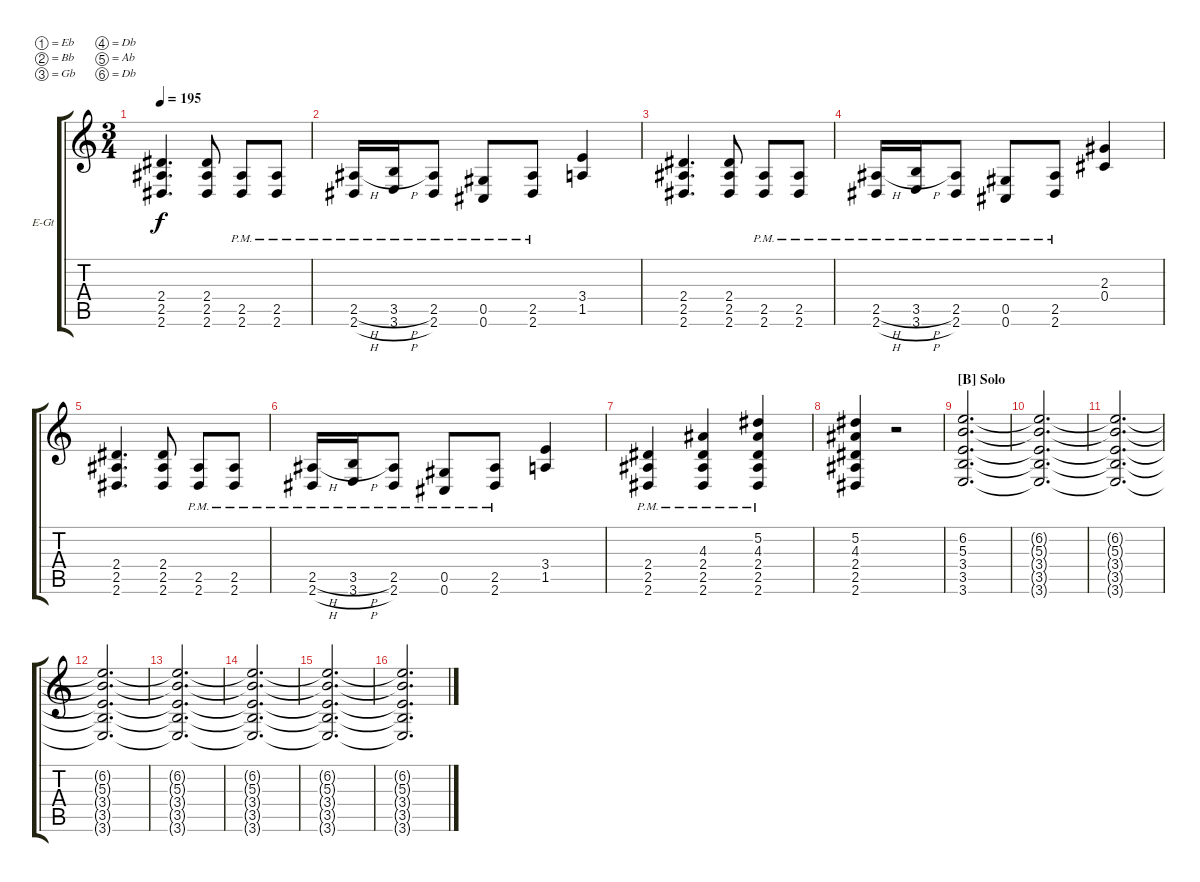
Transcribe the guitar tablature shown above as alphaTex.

\bracketExtendMode groupsimilarinstruments
\firstSystemTrackNameOrientation horizontal
\otherSystemsTrackNameOrientation horizontal
\track ("Electric Guitar" "E-Gt") {instrument overdrivenguitar}
\staff {score tabs}
\tuning (Eb4 Bb3 Gb3 Db3 Ab2 Db2)
\ts (3 4)
\tempo 195
\clef g2
\ks c
(2.6 2.5 2.4).4{d dy f} (2.6 2.5 2.4).8 (2.6{pm} 2.5{pm}).8 (2.5{pm} 2.6{pm}).8 |
(2.6{h pm} 2.5{h pm}).16 (3.6{h pm} 3.5{h pm}).16 (2.6{pm} 2.5{pm}).8 (0.5{pm} 0.6{pm}).8 (2.6{pm} 2.5{pm}).8 (1.5 3.4).4 |
(2.6 2.5 2.4).4{d} (2.6 2.5 2.4).8 (2.6{pm} 2.5{pm}).8 (2.5{pm} 2.6{pm}).8 |
(2.6{h pm} 2.5{h pm}).16 (3.6{h pm} 3.5{h pm}).16 (2.6{pm} 2.5{pm}).8 (0.5{pm} 0.6{pm}).8 (2.6{pm} 2.5{pm}).8 (0.4 2.3).4 |
(2.6 2.5 2.4).4{d} (2.6 2.5 2.4).8 (2.6{pm} 2.5{pm}).8 (2.5{pm} 2.6{pm}).8 |
(2.6{h pm} 2.5{h pm}).16 (3.6{h pm} 3.5{h pm}).16 (2.6{pm} 2.5{pm}).8 (0.5{pm} 0.6{pm}).8 (2.6{pm} 2.5{pm}).8 (1.5 3.4).4 |
(2.5{pm} 2.6{pm} 2.4{pm}).4 (2.6{pm} 2.5{pm} 2.4{pm} 4.3).4 (2.5{pm} 2.6{pm} 2.4{pm} 4.3 5.2).4 |
(2.4 2.5 2.6 4.3 5.2).4 r.2 |
\section ("B" "Solo")
(3.6 3.5 3.4 5.3 6.2).2{d} |
(6.2{t} 5.3{t} 3.4{t} 3.5{t} 3.6{t}).2{d} |
(3.6{t} 3.5{t} 3.4{t} 5.3{t} 6.2{t}).2{d} |
(6.2{t} 5.3{t} 3.4{t} 3.5{t} 3.6{t}).2{d} |
(3.6{t} 3.5{t} 3.4{t} 5.3{t} 6.2{t}).2{d} |
(6.2{t} 5.3{t} 3.4{t} 3.5{t} 3.6{t}).2{d} |
(3.6{t} 3.5{t} 3.4{t} 5.3{t} 6.2{t}).2{d} |
(6.2{t} 5.3{t} 3.4{t} 3.5{t} 3.6{t}).2{d}
